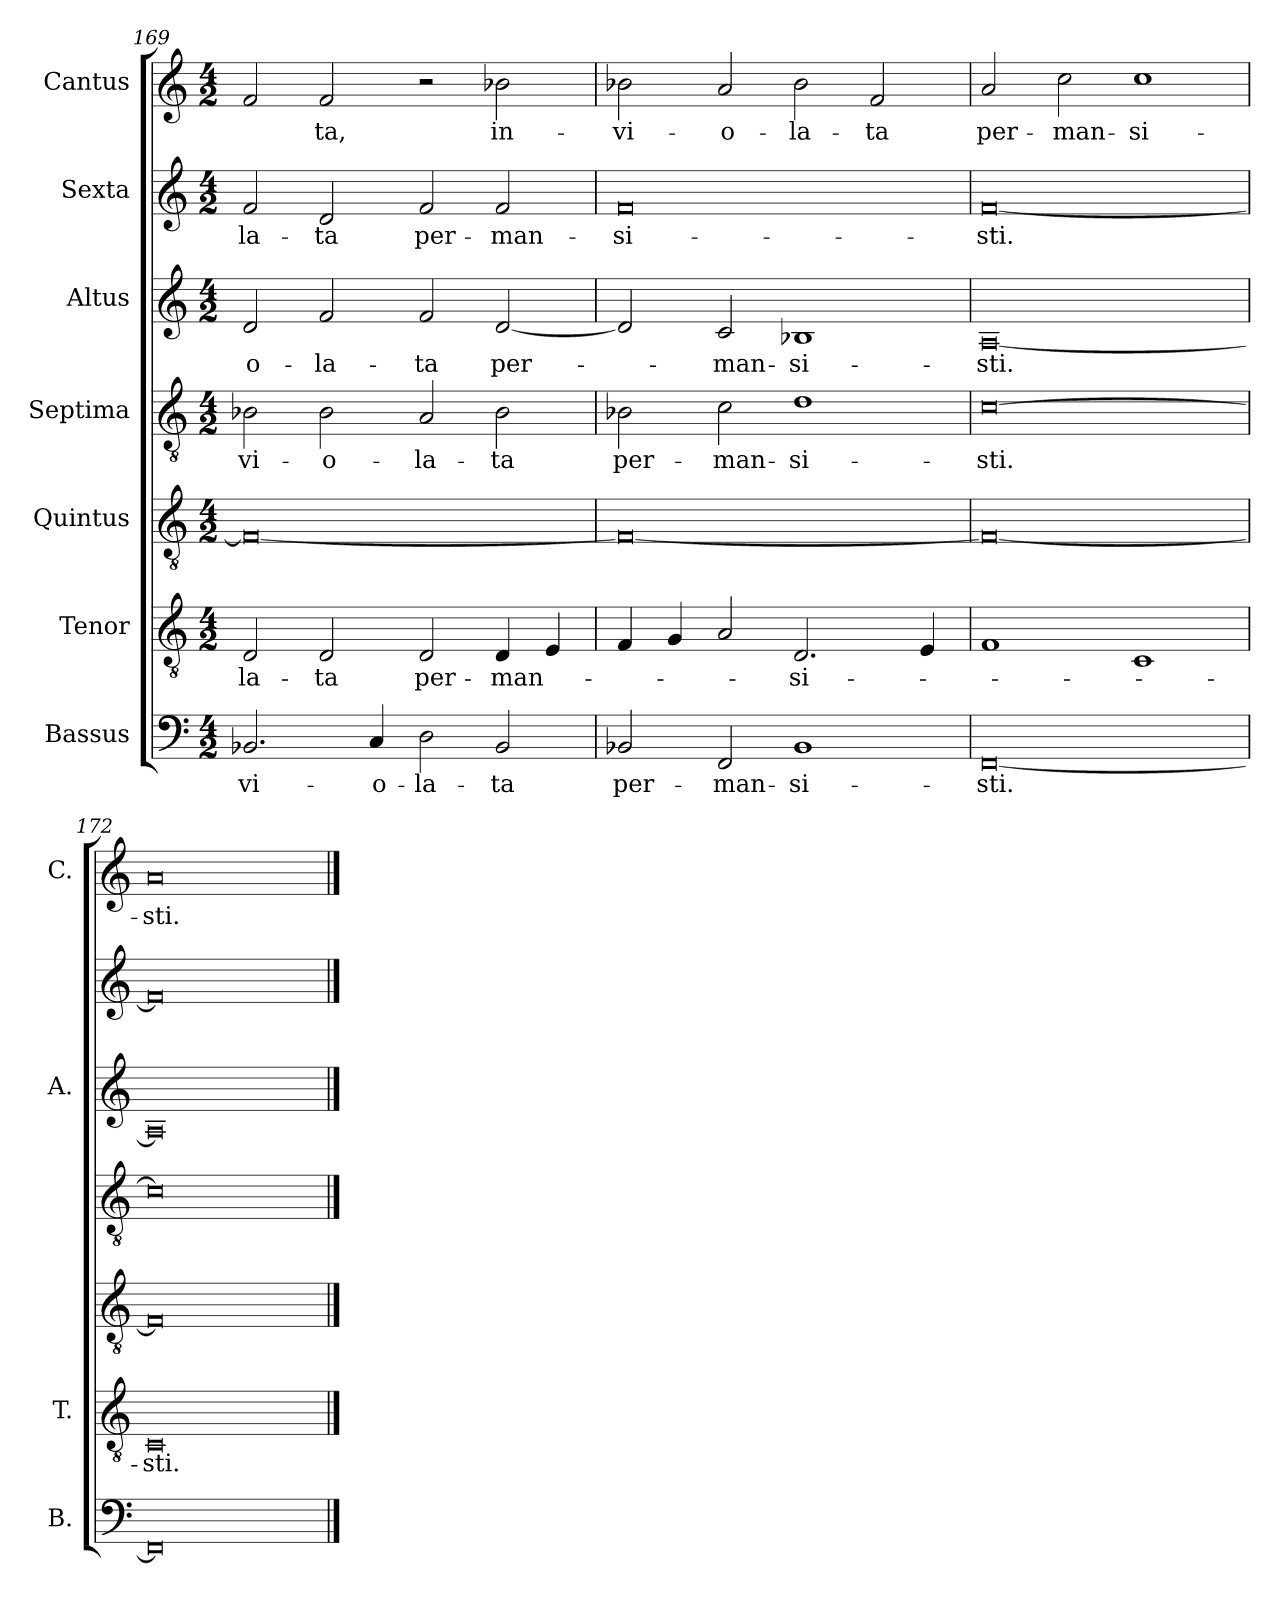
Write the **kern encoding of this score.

**kern	**text	**kern	**text	**kern	**kern	**text	**kern	**text	**kern	**text	**kern	**text
*part7	*part7	*part6	*part6	*part5	*part4	*part4	*part3	*part3	*part2	*part2	*part1	*part1
*staff7	*staff7	*staff6	*staff6	*staff5	*staff4	*staff4	*staff3	*staff3	*staff2	*staff2	*staff1	*staff1
*I"Bassus	*	*I"Tenor	*	*I"Quintus	*I"Septima	*	*I"Altus	*	*I"Sexta	*	*I"Cantus	*
*I'B.	*	*I'T.	*	*	*	*	*I'A.	*	*	*	*I'C.	*
*clefF4	*	*clefGv2	*	*clefGv2	*clefGv2	*	*clefG2	*	*clefG2	*	*clefG2	*
*k[]	*	*k[]	*	*k[]	*k[]	*	*k[]	*	*k[]	*	*k[]	*
*M4/2	*	*M4/2	*	*M4/2	*M4/2	*	*M4/2	*	*M4/2	*	*M4/2	*
=169	=169	=169	=169	=169	=169	=169	=169	=169	=169	=169	=169	=169
!	!LO:LY:b	!	!LO:LY:b	!	!	!LO:LY:b	!	!LO:LY:b	!	!LO:LY:b	!	!
2.BB-X/	-vi-	2D/	-la-	0F_	2B-X\	-vi-	2d/	-o-	2f/	-la-	2f/	.
!	!	!	!LO:LY:b	!	!	!LO:LY:b	!	!LO:LY:b	!	!LO:LY:b	!	!LO:LY:b
.	.	2D/	-ta	.	2B-\	-o-	2f/	-la-	2d/	-ta	2f/	-ta,
!	!LO:LY:b	!	!	!	!	!	!	!	!	!	!	!
4C/	-o-	.	.	.	.	.	.	.	.	.	.	.
!	!LO:LY:b	!	!LO:LY:b	!	!	!LO:LY:b	!	!LO:LY:b	!	!LO:LY:b	!	!
2D\	-la-	2D/	per-	.	2A/	-la-	2f/	-ta	2f/	per-	2r	.
!	!LO:LY:b	!	!LO:LY:b	!	!	!LO:LY:b	!	!LO:LY:b	!	!LO:LY:b	!	!LO:LY:b
2BB-/	-ta	4D/	-man-	.	2B-\	-ta	[2d/	per-	2f/	-man-	2b-X\	in-
.	.	4E/	.	.	.	.	.	.	.	.	.	.
!!LO:LB:g=z
=170	=170	=170	=170	=170	=170	=170	=170	=170	=170	=170	=170	=170
!	!LO:LY:b	!	!	!	!	!LO:LY:b	!	!	!	!LO:LY:b	!	!LO:LY:b
2BB-X/	per-	4F/	.	0F_	2B-X\	per-	2d/]	.	0f	-si-	2b-X\	-vi-
.	.	4G/	.	.	.	.	.	.	.	.	.	.
!	!LO:LY:b	!	!	!	!	!LO:LY:b	!	!LO:LY:b	!	!	!	!LO:LY:b
2FF/	-man-	2A/	.	.	2c\	-man-	2c/	-man-	.	.	2a/	-o-
!	!LO:LY:b	!	!LO:LY:b	!	!	!LO:LY:b	!	!LO:LY:b	!	!	!	!LO:LY:b
1BB-	-si-	2.D/	-si-	.	1d	-si-	1B-X	-si-	.	.	2b-\	-la-
!	!	!	!	!	!	!	!	!	!	!	!	!LO:LY:b
.	.	.	.	.	.	.	.	.	.	.	2f/	-ta
.	.	4E/	.	.	.	.	.	.	.	.	.	.
=171	=171	=171	=171	=171	=171	=171	=171	=171	=171	=171	=171	=171
!	!LO:LY:b	!	!	!	!	!LO:LY:b	!	!LO:LY:b	!	!LO:LY:b	!	!LO:LY:b
[0FF	-sti.	1F	.	0F_	[0c	-sti.	[0A	-sti.	[0f	-sti.	2a/	per-
!	!	!	!	!	!	!	!	!	!	!	!	!LO:LY:b
.	.	.	.	.	.	.	.	.	.	.	2cc\	-man-
!	!	!	!	!	!	!	!	!	!	!	!	!LO:LY:b
.	.	1C	.	.	.	.	.	.	.	.	1cc	-si-
=172	=172	=172	=172	=172	=172	=172	=172	=172	=172	=172	=172	=172
!	!	!	!LO:LY:b	!	!	!	!	!	!	!	!	!LO:LY:b
0FF]	.	0C	-sti.	0F]	0c]	.	0A]	.	0f]	.	0a	-sti.
==	==	==	==	==	==	==	==	==	==	==	==	==
*-	*-	*-	*-	*-	*-	*-	*-	*-	*-	*-	*-	*-
